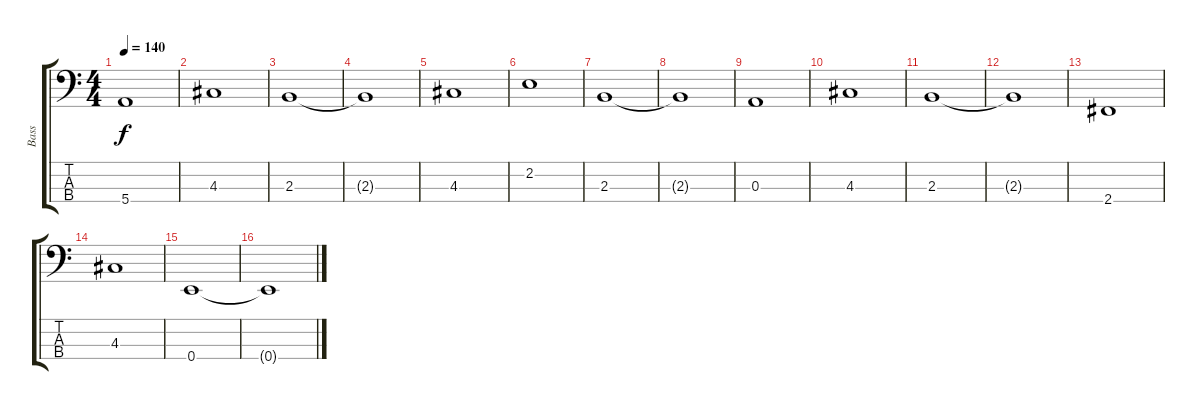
\track ("Bass" "Bass") {instrument electricbassfinger}
\staff {score tabs}
\tuning (G2 D2 A1 E1) {hide}
\ts (4 4)
\tempo 140
\clef f4
\ks c
5.4.1{dy f} |
4.3.1 |
2.3.1 |
2.3{t}.1 |
4.3.1 |
2.2.1 |
2.3.1 |
2.3{t}.1 |
0.3.1 |
4.3.1 |
2.3.1{volume 5} |
2.3{t}.1 |
2.4.1{volume 15} |
4.3.1 |
0.4.1 |
0.4{t}.1
